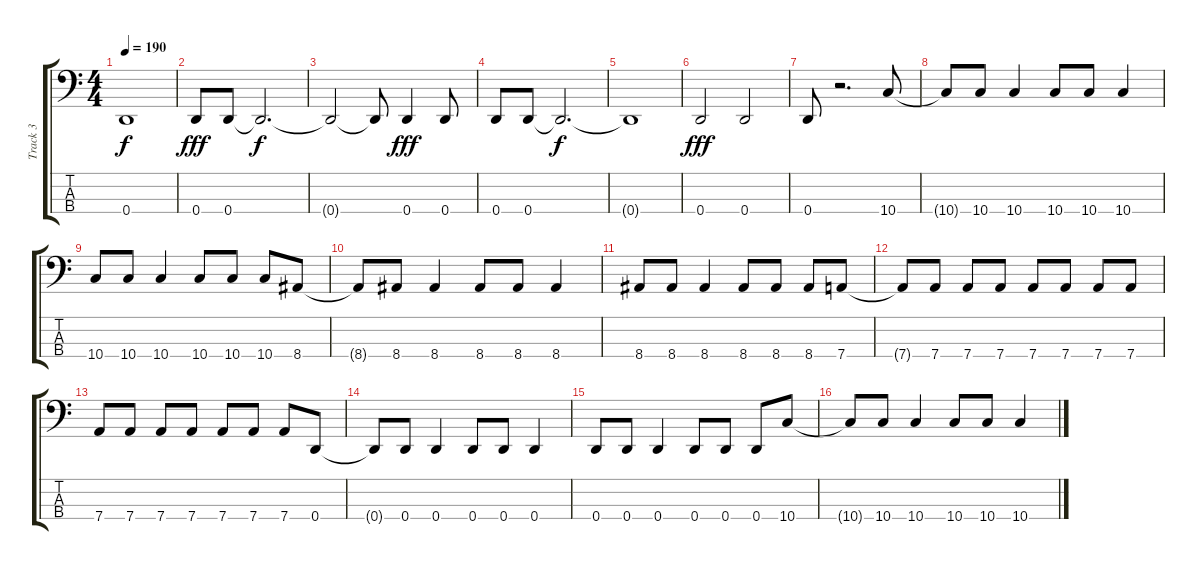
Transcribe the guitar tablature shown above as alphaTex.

\track ("Track 3" "Track 3") {instrument electricbassfinger}
\staff {score tabs}
\tuning (G2 D2 A1 D1) {hide}
\ts (4 4)
\tempo 190
\clef f4
\ks c
0.4{t}.1{dy f} |
0.4.8{dy fff} 0.4.8 0.4{t}.2{d dy f} |
0.4{t}.2 0.4{t}.8 0.4.4{dy fff} 0.4.8 |
0.4.8 0.4.8 0.4{t}.2{d dy f} |
0.4{t}.1 |
0.4.2{dy fff} 0.4.2 |
0.4.8 r.2{d} 10.4.8 |
10.4{t}.8 10.4.8 10.4.4 10.4.8 10.4.8 10.4.4 |
10.4.8 10.4.8 10.4.4 10.4.8 10.4.8 10.4.8 8.4.8 |
8.4{t}.8 8.4.8 8.4.4 8.4.8 8.4.8 8.4.4 |
8.4.8 8.4.8 8.4.4 8.4.8 8.4.8 8.4.8 7.4.8 |
7.4{t}.8 7.4.8 7.4.8 7.4.8 7.4.8 7.4.8 7.4.8 7.4.8 |
7.4.8 7.4.8 7.4.8 7.4.8 7.4.8 7.4.8 7.4.8 0.4.8 |
0.4{t}.8 0.4.8 0.4.4 0.4.8 0.4.8 0.4.4 |
0.4.8 0.4.8 0.4.4 0.4.8 0.4.8 0.4.8 10.4.8 |
10.4{t}.8 10.4.8 10.4.4 10.4.8 10.4.8 10.4.4
